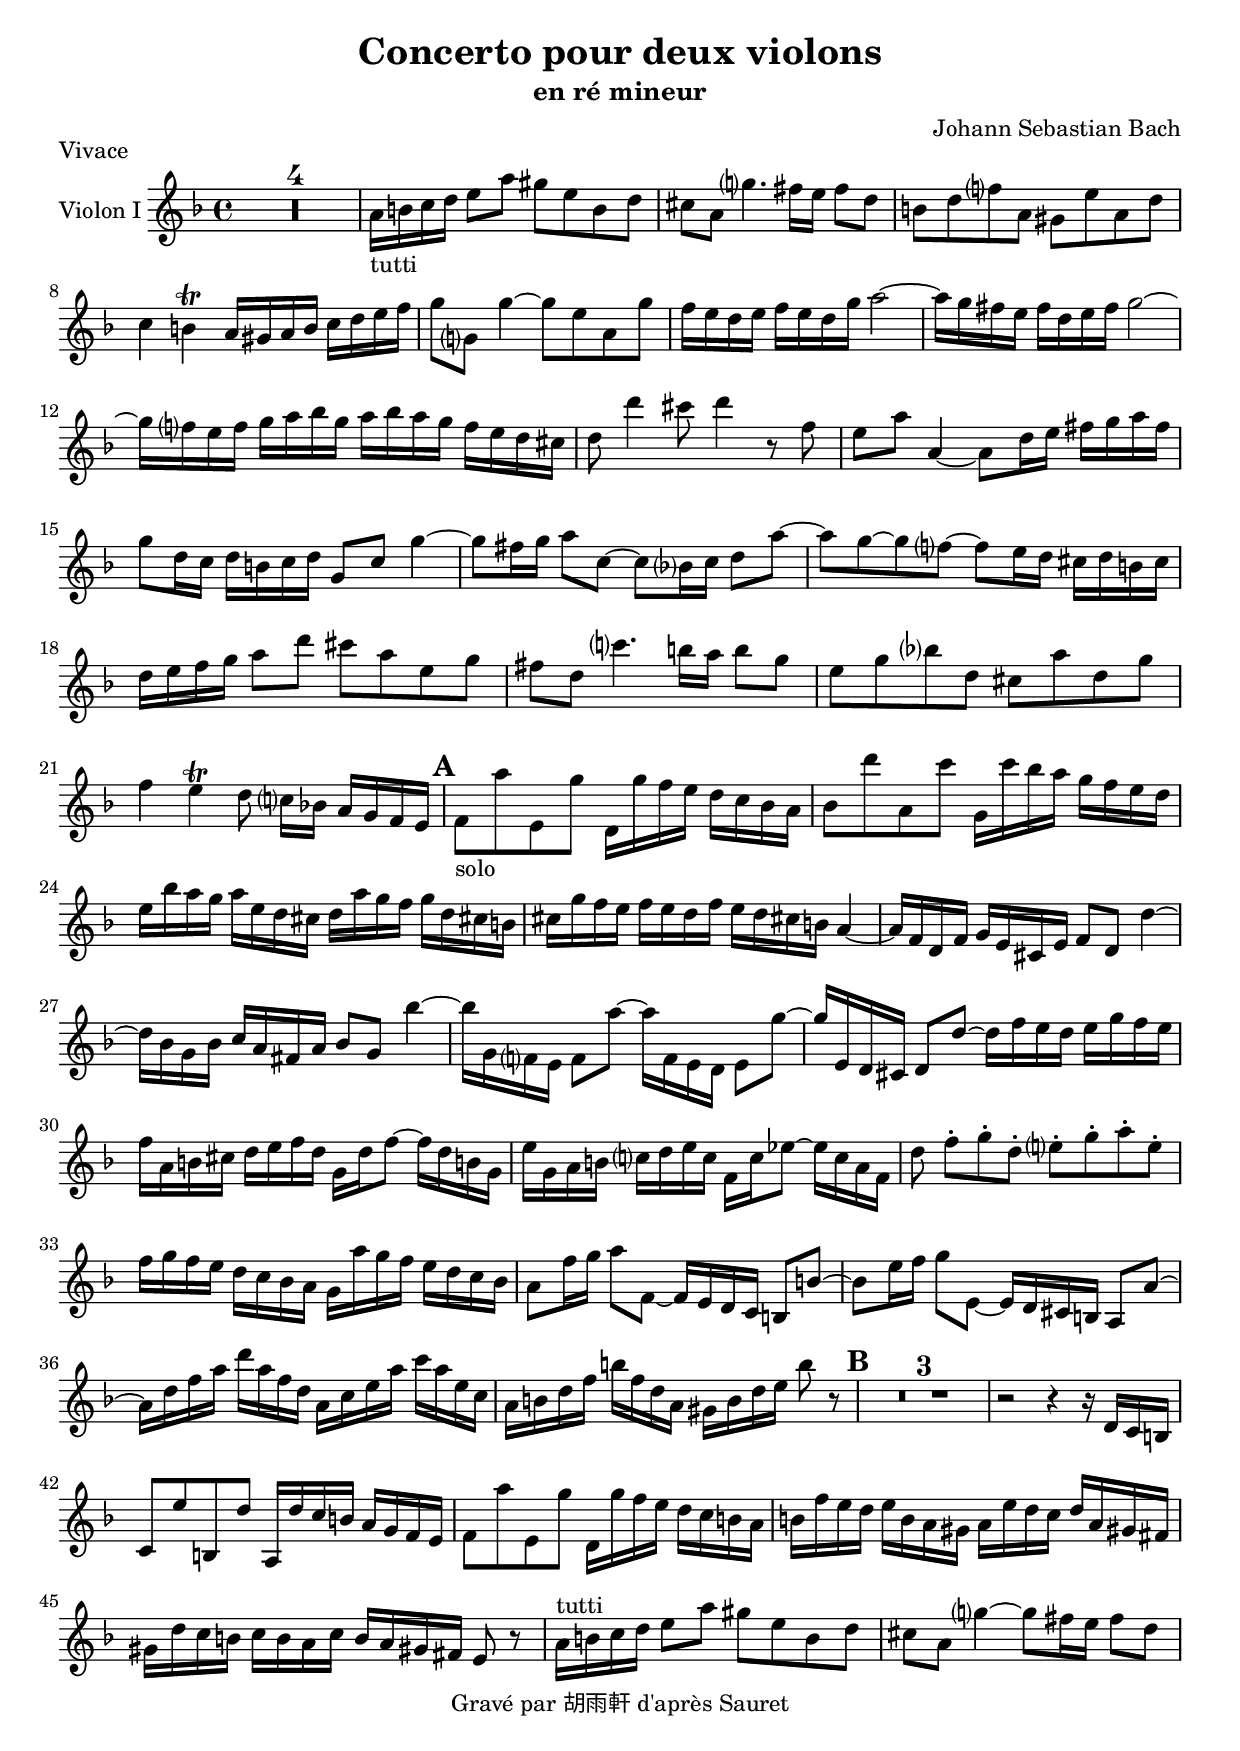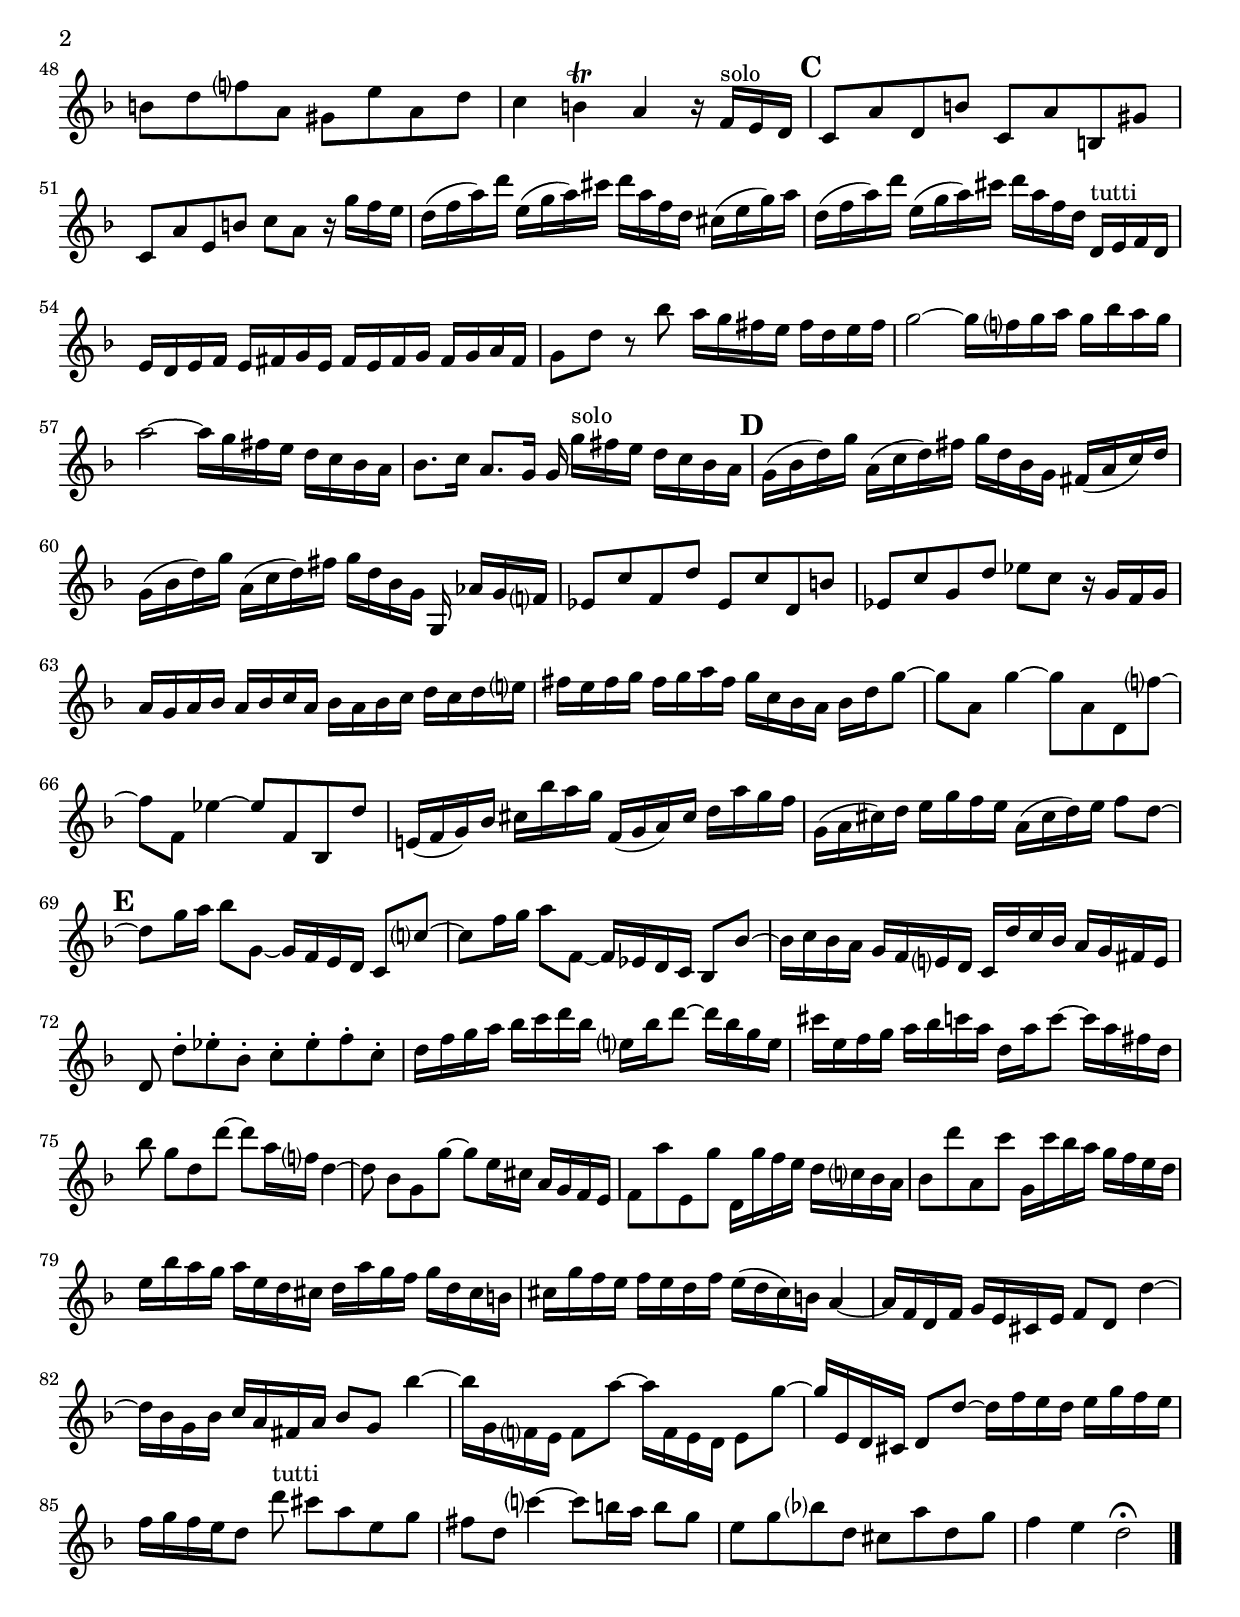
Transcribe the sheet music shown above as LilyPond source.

\version "2.19.16"

\header {
  title = "Concerto pour deux violons"
  subtitle = "en ré mineur"
  composer = "Johann Sebastian Bach"
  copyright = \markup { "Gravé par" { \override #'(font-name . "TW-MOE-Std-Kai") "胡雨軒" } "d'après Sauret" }
}

\paper {
  #(set-paper-size "a4")
  %left-margin = 1.5\cm Don't put here but whenever you use short instrument names.
}

\layout {
  ragged-last = ##f
  \context {
    \Voice
    \consists "Melody_engraver"
    \override Stem #'neutral-direction = #'()
  }
}

globalI-piano = {
  \key d \minor
  \time 4/4
  \accidentalStyle piano-cautionary
}

globalI-violin = {
  \key d \minor
  \time 4/4
  \accidentalStyle modern-voice-cautionary
  \compressFullBarRests
}


%Solo Violin 1, 1st movement

soloViolinBB =  \relative c' {

    R1*4 |
    a'16-"tutti" b c d e8 a gis e b d |
    cis a g'!4. fis16 e fis8 d |
    b d f a, gis e' a, d |
    c4 b\trill a16 gis a b c d e f |
    %9
    g8 g, g'4 ~ g8 e a, g' |
    f16 e d e f e d g a2 ~ |
    a16 g fis e fis d e fis g2 ~ |
    g16 f e f g a bes g a bes a g f e d cis |
    d8 d'4 cis8 d4 r8 f, |
    e a a,4 ~ a8 d16 e fis g a fis |
    g8 d16 c d b c d g,8 c g'4 ~ |
    g8 fis16 g a8 c, ~ c bes16 c d8 a' ~ |
    a g ~ g f ~ f e16 d cis d b cis |
    %18
    d e f g a8 d cis a e g |
    fis d c'!4. b16 a b8 g |
    e g bes! d, cis a' d, g |
    f4 e\trill d8  c!16[ bes!] a g f e |
    f8-"solo" a' e, g' d,16 g' f e d c bes a |
    bes8 d' a, c' g,16 c' bes a g f e d |
    e bes' a g a e d cis d a' g f g d cis! b |
    cis g' f e f e d f e d cis! b a4 ~ |
    a16 f d f g e cis e f8 d d'4 ~ |
    d16 bes g bes c a fis a bes8 g bes'4 ~ |
    bes16 g, f e f8 a' ~ a16 f, e d e8 g' ~ |
    g16 e, d cis d8 d' ~ d16 f e d e g f e |
    f a, b cis d e f d g, d' f8 ~ f16 d b! g |
    e' g, a b c d e c f, c' es8 ~ es16 c a f |
    %32
    d'8  f[-. g-. d-.] e-. g-. a-. e-. |
    f16 g f e d c bes a g a' g f e d c bes |
    a8 f'16 g a8 f, ~ f16 e d c b8 b' ~ |
    b e16 f g8 e, ~ e16 d cis b a8 a' ~ |
    a16 d f a d a f d a c e a c a e c |
    a b d f b f d a gis b d e b'8 r |
    R1*3 |
    r2 r4 r16 d,, c b |
    c8 e' b, d' a,16 d' c b a g f e |
    f8 a' e, g' d,16 g' f e d c b a |
    b f' e d e b a gis a e' d c d a gis! fis |
    gis d' c b c b a c b a gis! fis e8 r |
    %47
    a16^"tutti" b c d e8 a gis e b d |
    cis a g'!4 ~ g8 fis16 e fis8 d |
    b d f! a, gis e' a, d |
    c4 b\trill a r16 f^"solo" e d |
    c8 a' d, b' c, a' b, gis' c, a' e b' c a r16 g' f e |
    d( f  a) d e,( g  a) cis d a f d cis( e  g) a |
    d,( f  a) d e,( g  a) cis d a f d d,^"tutti" e f d |
    e d e f e fis g e fis e fis g fis g a fis |
    g8 d' r bes' a16 g fis e fis d e fis |
    g2 ~ g16 f! g a g bes a g |
    a2 ~ a16 g fis e d c bes a |
    %58
    bes8. c16 a8. g16 g  g'[^"solo" fis e]  d[ c bes a] |
    g( bes  d) g a,( c  d) fis g d bes g fis( a  c) d |
    g,( bes  d) g a,( c  d) fis g d bes g g,  as'[ g f] |
    es8 c' f, d' es, c' d, b' |
    es, c' g d' es c r16 g f g |
    a g a bes a bes c a bes a bes c d c d e |
    fis e fis g fis g a fis g c, bes a bes d g8 ~ |
    g a, g'4 ~ g8 a, d, f' ~ |
    f f, es'4 ~ es8 f, bes, d' |
    %67
    e,!16( f  g) bes cis bes' a g f,( g  a) cis d a' g f |
    g,( a  cis) d e g f e a,( cis  d) e f8 d ~ |
    d g16 a bes8 g, ~ g16 f e d c8 c' ~ |
    c f16 g a8 f, ~ f16 es d c bes8 bes' ~ |
    bes16 c bes a g f e! d c d' c bes a g fis e |
    d8  d'[-. es-. bes-.] c-. es-. f-. c-. |
    d16 f g a bes c d bes e,! bes' d8 ~ d16 bes g e |
    cis' e, f g a bes c a d, a' c8 ~ c16 a fis d |
    bes'8  g[ d d'] ~ d a16 f d4 ~ |
    d8  bes[ g g'] ~ g e16 cis a g f e |
    %77
    f8 a' e, g' d,16 g' f e d c bes a |
    bes8 d' a, c' g,16 c' bes a g f e d |
    e bes' a g a e d cis d a' g f g d cis b |
    cis g' f e f e d f e( d  cis) b a4 ~ |
    a16 f d f g e cis e f8 d d'4 ~ |
    d16 bes g bes c a fis a bes8 g bes'4 ~ |
    bes16 g, f e f8 a' ~ a16 f, e d e8 g' ~ |
    g16 e, d cis d8 d' ~ d16 f e d e g f e |
     f[ g f e d8] d'^"tutti" cis a e g |
    fis d c'!4 ~ c8 b16 a b8 g |
    e g bes! d, cis a' d, g |
    f4 e d2^\fermata |
    \bar "|."
}


Marks = \new Dynamics {
  R1*21
  \mark \default
  R1*16
  \mark \default
  R1*12
  \mark \default
  R1*9
  \mark \default
  R1*10
  \mark \default
}


ViolinIPartI = \new Staff \with {
  instrumentName = "Violon I"
  midiInstrument = "violin"
} \relative c' {
  \globalI-violin
  \soloViolinBB
}

%{%%%%%%%%
 Sortie
%}%%%%%%%%

\score {
  <<
    \ViolinIPartI
    \Marks
  >>
  \header {
    piece = "Vivace"
    opus = ""
  }
  \layout {
    \context {
      \Staff \RemoveEmptyStaves
    }
  }
}
